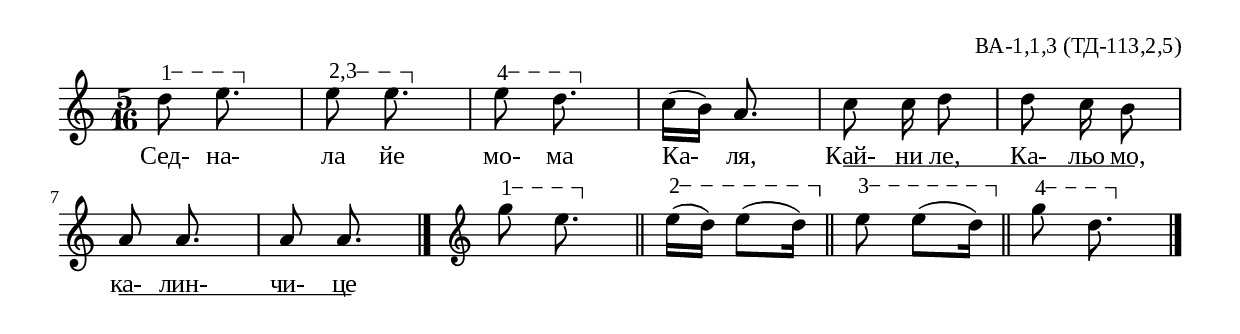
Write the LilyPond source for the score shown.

%{
ba_001_1_03
td_113_2_5
%}

\include "td-preamble.ly"

\score {
\relative c'' {
%\tempo 8 = 152
\time 5/16
\varA
d8\startTextSpan e8.\stopTextSpan\noBeam | 
\varBC
e8\startTextSpan e8.\stopTextSpan\noBeam | 
\varD
e8\startTextSpan d8.\stopTextSpan\noBeam | 
c16[( b]) a8. | c8 c16\noBeam d8 | 
d c16\noBeam b8 | 
\break
a8 a8.\noBeam | a8 a8.\noBeam
 \bar "|." 
\endmmm
\varA
g'8\startTextSpan e8.\stopTextSpan\noBeam \bar "||"
\varB
e16\startTextSpan[( d])  e8[( d16\stopTextSpan]) \bar "||"
\varC
e8\startTextSpan e[( d16\stopTextSpan])  \bar "||" 
\varD
g8\startTextSpan d8.\stopTextSpan\noBeam
\bar "|." 
}
\addlyrics { Сед- на- ла йе мо- ма Ка- ля, 
Кай- \startTextSpan ни ле, Ка- льо мо, \stopTextSpan 
ка- \startTextSpan лин- чи- це \stopTextSpan }
%
\layout {
  indent = #0
  line-width = 190\mm
  ragged-right=##f
\context {
      \Lyrics
      \consists "Text_spanner_engraver"
      \override TextSpanner #'direction = #DOWN
      \override TextSpanner #'style = #'line    
      \override TextSpanner #'outside-staff-priority = ##f
      \override TextSpanner #'padding = #0.2 % sets the distance of the line from the lyrics
      \override TextSpanner #'bound-details =
      #`((left . ((Y . 0)
                  (padding . 0)
                  (attach-dir . ,LEFT)))
         (left-broken . ((end-on-note . #t)))
         (right . ((Y . 0)
                   (padding . 0)
                   (attach-dir . ,RIGHT))))
    }

}
%
\midi { 
	\context {
		\Score tempoWholesPerMinute = #(ly:make-moment 152 8)
		}
	}
}
%
\header{
  opus = "ВА-1,1,3 (ТД-113,2,5)"
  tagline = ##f
}


